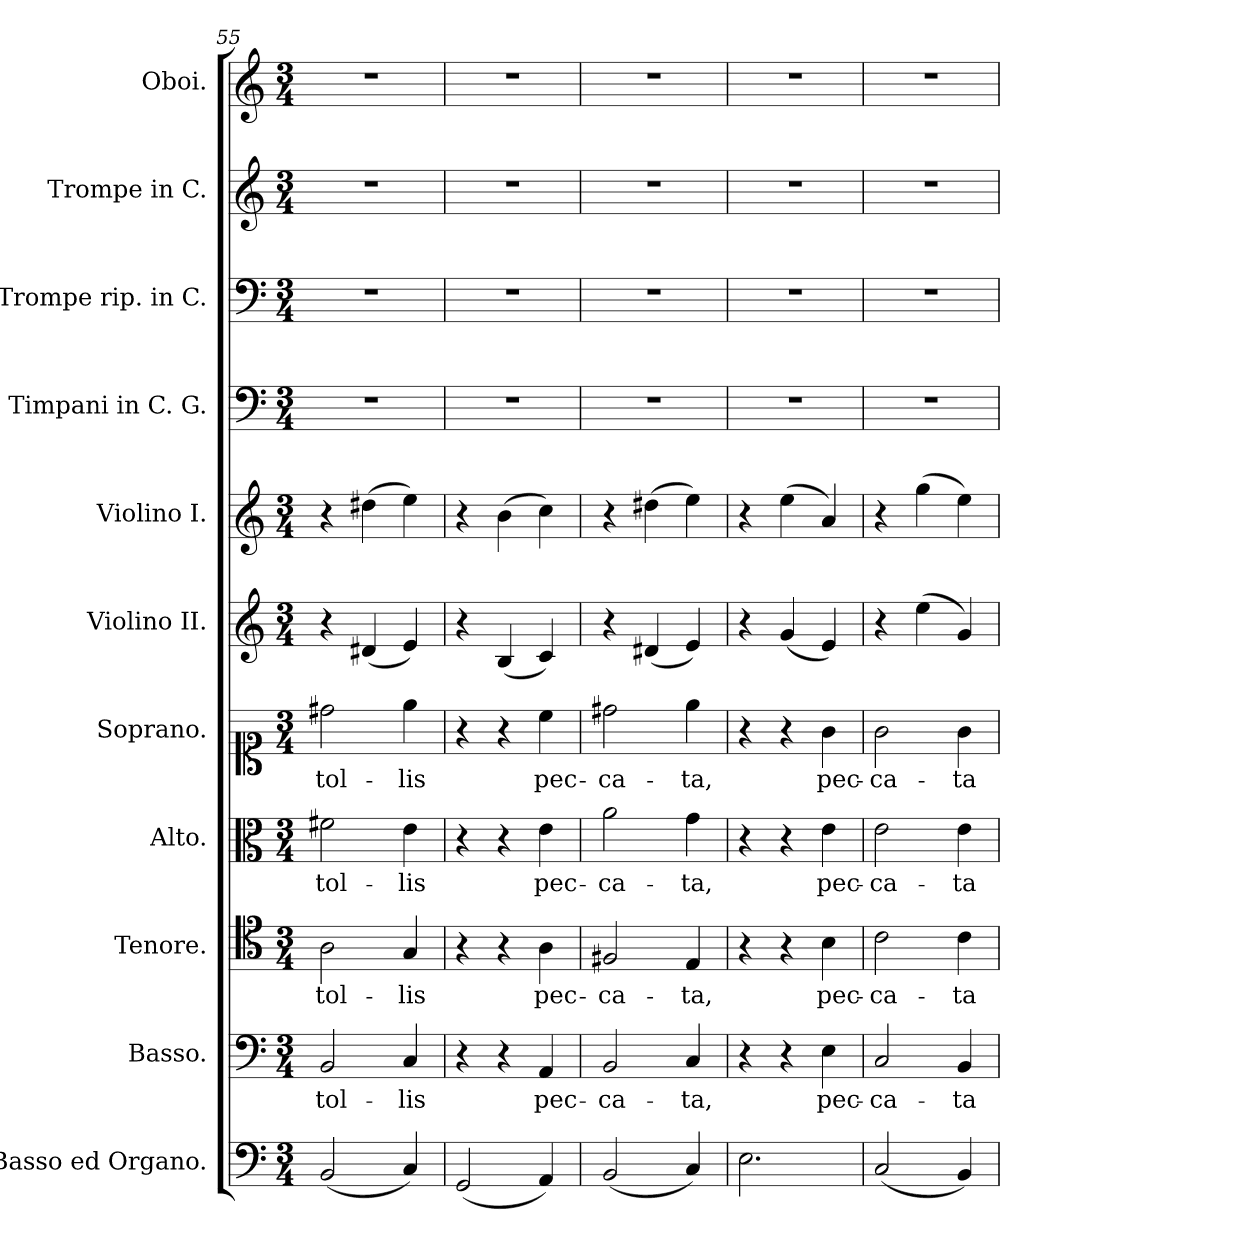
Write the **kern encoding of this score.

**kern	**kern	**text	**kern	**text	**kern	**text	**kern	**text	**kern	**kern	**kern	**kern	**kern	**kern
*part11	*part10	*part10	*part9	*part9	*part8	*part8	*part7	*part7	*part6	*part5	*part4	*part3	*part2	*part1
*staff11	*staff10	*staff10	*staff9	*staff9	*staff8	*staff8	*staff7	*staff7	*staff6	*staff5	*staff4	*staff3	*staff2	*staff1
*I"Basso ed  Organo.	*I"Basso.	*	*I"Tenore.	*	*I"Alto.	*	*I"Soprano.	*	*I"Violino II.	*I"Violino I.	*I"Timpani in C. G.	*I"Trompe rip. in C.	*I"Trompe in C.	*I"Oboi.
*	*I'B.	*	*I'T.	*	*I'A.	*	*I'S.	*	*I'Vln. II	*I'Vln. I	*I'Timp.	*	*	*I'Ob.
*clefF4	*clefF4	*	*clefC4	*	*clefC3	*	*clefC1	*	*clefG2	*clefG2	*clefF4	*clefF4	*clefG2	*clefG2
*k[]	*k[]	*	*k[]	*	*k[]	*	*k[]	*	*k[]	*k[]	*k[]	*k[]	*k[]	*k[]
*M3/4	*M3/4	*	*M3/4	*	*M3/4	*	*M3/4	*	*M3/4	*M3/4	*M3/4	*M3/4	*M3/4	*M3/4
=55	=55	=55	=55	=55	=55	=55	=55	=55	=55	=55	=55	=55	=55	=55
!	!	!LO:LY:b	!	!LO:LY:b	!	!LO:LY:b	!	!LO:LY:b	!	!	!	!	!	!
(<2BB/	2BB/	tol-	2A\	tol-	2f#X\	tol-	2dd#X\	tol-	4r	4r	2.r	2.r	2.r	2.r
.	.	.	.	.	.	.	.	.	(<4d#X/	(>4dd#X\	.	.	.	.
!	!	!LO:LY:b	!	!LO:LY:b	!	!LO:LY:b	!	!LO:LY:b	!	!	!	!	!	!
4C/)	4C/	-lis	4G/	-lis	4e\	-lis	4ee\	-lis	4e/)	4ee\)	.	.	.	.
=56	=56	=56	=56	=56	=56	=56	=56	=56	=56	=56	=56	=56	=56	=56
(<2GG/	4r	.	4r	.	4r	.	4r	.	4r	4r	2.r	2.r	2.r	2.r
.	4r	.	4r	.	4r	.	4r	.	(<4B/	(>4b\	.	.	.	.
!	!	!LO:LY:b	!	!LO:LY:b	!	!LO:LY:b	!	!LO:LY:b	!	!	!	!	!	!
4AA/)	4AA/	pec-	4A\	pec-	4e\	pec-	4cc\	pec-	4c/)	4cc\)	.	.	.	.
=57	=57	=57	=57	=57	=57	=57	=57	=57	=57	=57	=57	=57	=57	=57
!	!	!LO:LY:b	!	!LO:LY:b	!	!LO:LY:b	!	!LO:LY:b	!	!	!	!	!	!
(<2BB/	2BB/	-ca-	2F#X/	-ca-	2a\	-ca-	2dd#X\	-ca-	4r	4r	2.r	2.r	2.r	2.r
.	.	.	.	.	.	.	.	.	(<4d#X/	(>4dd#X\	.	.	.	.
!	!	!LO:LY:b	!	!LO:LY:b	!	!LO:LY:b	!	!LO:LY:b	!	!	!	!	!	!
4C/)	4C/	-ta,	4E/	-ta,	4g\	-ta,	4ee\	-ta,	4e/)	4ee\)	.	.	.	.
=58	=58	=58	=58	=58	=58	=58	=58	=58	=58	=58	=58	=58	=58	=58
2.E\	4r	.	4r	.	4r	.	4r	.	4r	4r	2.r	2.r	2.r	2.r
.	4r	.	4r	.	4r	.	4r	.	(<4g/	(>4ee\	.	.	.	.
!	!	!LO:LY:b	!	!LO:LY:b	!	!LO:LY:b	!	!LO:LY:b	!	!	!	!	!	!
.	4E\	pec-	4B\	pec-	4e\	pec-	4g\	pec-	4e/)	4a/)	.	.	.	.
=59	=59	=59	=59	=59	=59	=59	=59	=59	=59	=59	=59	=59	=59	=59
!	!	!LO:LY:b	!	!LO:LY:b	!	!LO:LY:b	!	!LO:LY:b	!	!	!	!	!	!
(<2C/	2C/	-ca-	2c\	-ca-	2e\	-ca-	2g\	-ca-	4r	4r	2.r	2.r	2.r	2.r
.	.	.	.	.	.	.	.	.	(>4ee\	(>4gg\	.	.	.	.
!	!	!LO:LY:b	!	!LO:LY:b	!	!LO:LY:b	!	!LO:LY:b	!	!	!	!	!	!
4BB/)	4BB/	-ta	4c\	-ta	4e\	-ta	4g\	-ta	4g/)	4ee\)	.	.	.	.
=	=	=	=	=	=	=	=	=	=	=	=	=	=	=
*-	*-	*-	*-	*-	*-	*-	*-	*-	*-	*-	*-	*-	*-	*-
